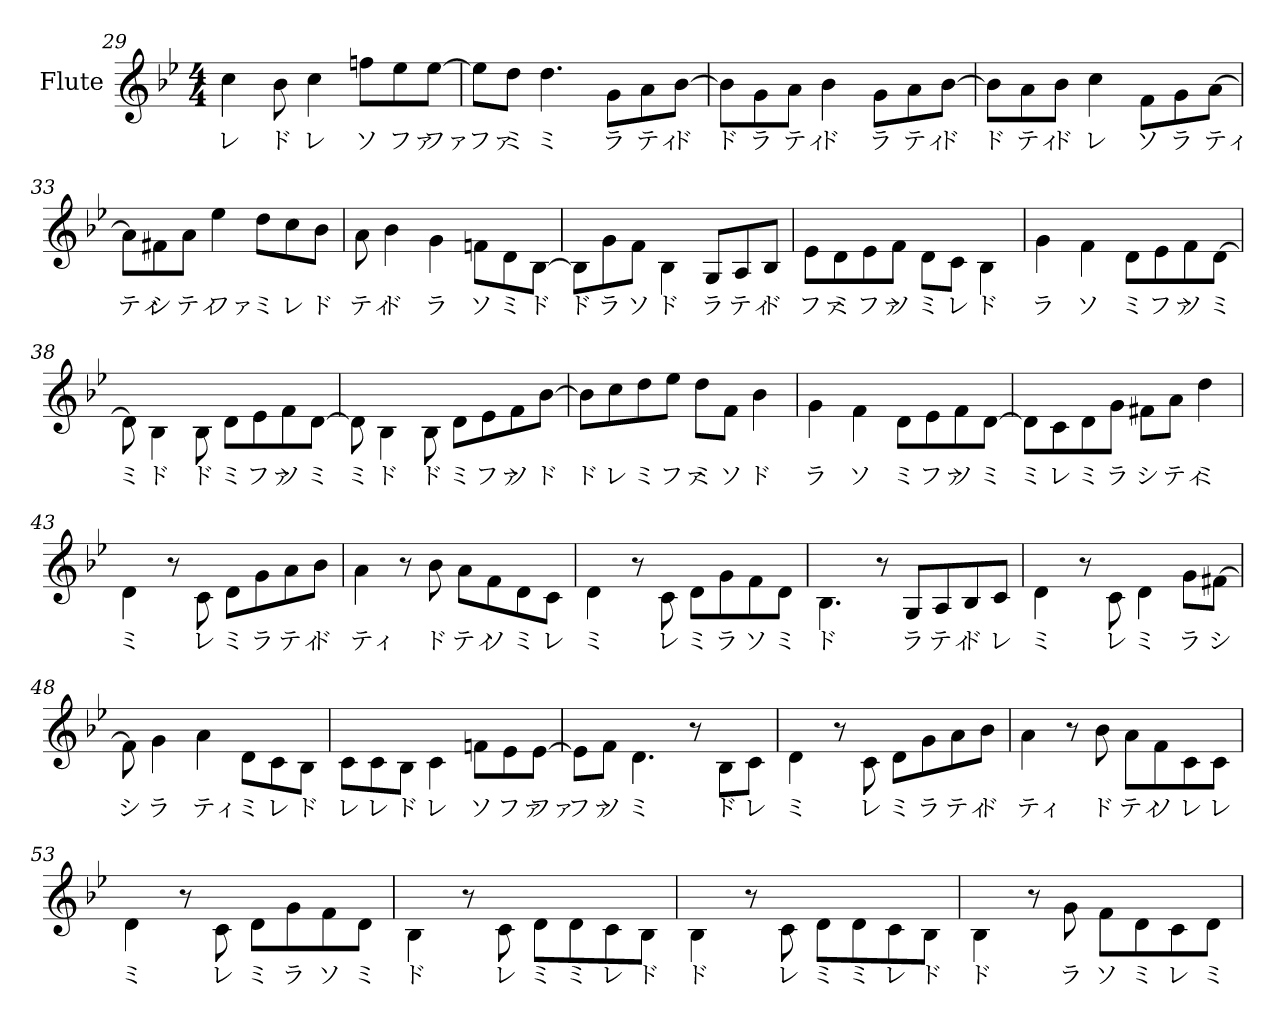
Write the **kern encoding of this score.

**kern	**text
*part1	*part1
*staff1	*staff1
*I"Flute	*
*I'Fl.	*
*clefG2	*
*k[b-e-]	*
*M4/4	*
=29	=29
4cc\	レ
8b-\	ド
4cc\	レ
8ffn\L	ソ
8ee-\	ファ
[8ee-\J	ファ
=30	=30
8ee-\L]	ファ
8dd\J	ミ
4.dd\	ミ
8g\L	ラ
8a\	ティ
[8b-\J	ド
=31	=31
8b-\L]	ド
8g\	ラ
8a\J	ティ
4b-\	ド
8g\L	ラ
8a\	ティ
[8b-\J	ド
=32	=32
8b-\L]	ド
8a\	ティ
8b-\J	ド
4cc\	レ
8f\L	ソ
8g\	ラ
[8a\J	ティ
=33	=33
8a\L]	ティ
8f#X\	シ
8a\J	ティ
4ee-\	ファ
8dd\L	ミ
8cc\	レ
8b-\J	ド
=34	=34
8a\	ティ
4b-\	ド
4g\	ラ
8fn\L	ソ
8d\	ミ
[8B-\J	ド
=35	=35
8B-\L]	ド
8g\	ラ
8f\J	ソ
4B-\	ド
8G/L	ラ
8A/	ティ
8B-/J	ド
=36	=36
8e-\L	ファ
8d\	ミ
8e-\	ファ
8f\J	ソ
8d\L	ミ
8c\J	レ
4B-\	ド
=37	=37
4g\	ラ
4f\	ソ
8d\L	ミ
8e-\	ファ
8f\	ソ
[8d\J	ミ
=38	=38
8d\]	ミ
4B-\	ド
8B-\	ド
8d\L	ミ
8e-\	ファ
8f\	ソ
[8d\J	ミ
=39	=39
8d\]	ミ
4B-\	ド
8B-\	ド
8d\L	ミ
8e-\	ファ
8f\	ソ
[8b-\J	ド
=40	=40
8b-\L]	ド
8cc\	レ
8dd\	ミ
8ee-\J	ファ
8dd\L	ミ
8f\J	ソ
4b-\	ド
=41	=41
4g\	ラ
4f\	ソ
8d\L	ミ
8e-\	ファ
8f\	ソ
[8d\J	ミ
=42	=42
8d\L]	ミ
8c\	レ
8d\	ミ
8g\J	ラ
8f#X\L	シ
8a\J	ティ
4dd\	ミ
=43	=43
4d\	ミ
8r	.
8c\	レ
8d\L	ミ
8g\	ラ
8a\	ティ
8b-\J	ド
=44	=44
4a\	ティ
8r	.
8b-\	ド
8a\L	ティ
8f\	ソ
8d\	ミ
8c\J	レ
=45	=45
4d\	ミ
8r	.
8c\	レ
8d\L	ミ
8g\	ラ
8f\	ソ
8d\J	ミ
=46	=46
4.B-\	ド
8r	.
8G/L	ラ
8A/	ティ
8B-/	ド
8c/J	レ
=47	=47
4d\	ミ
8r	.
8c\	レ
4d\	ミ
8g\L	ラ
[8f#X\J	シ
=48	=48
8f#\]	シ
4g\	ラ
4a\	ティ
8d\L	ミ
8c\	レ
8B-\J	ド
=49	=49
8c\L	レ
8c\	レ
8B-\J	ド
4c\	レ
8fn\L	ソ
8e-\	ファ
[8e-\J	ファ
=50	=50
8e-\L]	ファ
8f\J	ソ
4.d\	ミ
8r	.
8B-\L	ド
8c\J	レ
=51	=51
4d\	ミ
8r	.
8c\	レ
8d\L	ミ
8g\	ラ
8a\	ティ
8b-\J	ド
=52	=52
4a\	ティ
8r	.
8b-\	ド
8a\L	ティ
8f\	ソ
8c\	レ
8c\J	レ
=53	=53
4d\	ミ
8r	.
8c\	レ
8d\L	ミ
8g\	ラ
8f\	ソ
8d\J	ミ
=54	=54
4B-\	ド
8r	.
8c\	レ
8d\L	ミ
8d\	ミ
8c\	レ
8B-\J	ド
=55	=55
4B-\	ド
8r	.
8c\	レ
8d\L	ミ
8d\	ミ
8c\	レ
8B-\J	ド
=56	=56
4B-\	ド
8r	.
8g\	ラ
8f\L	ソ
8d\	ミ
8c\	レ
8d\J	ミ
=	=
*-	*-
